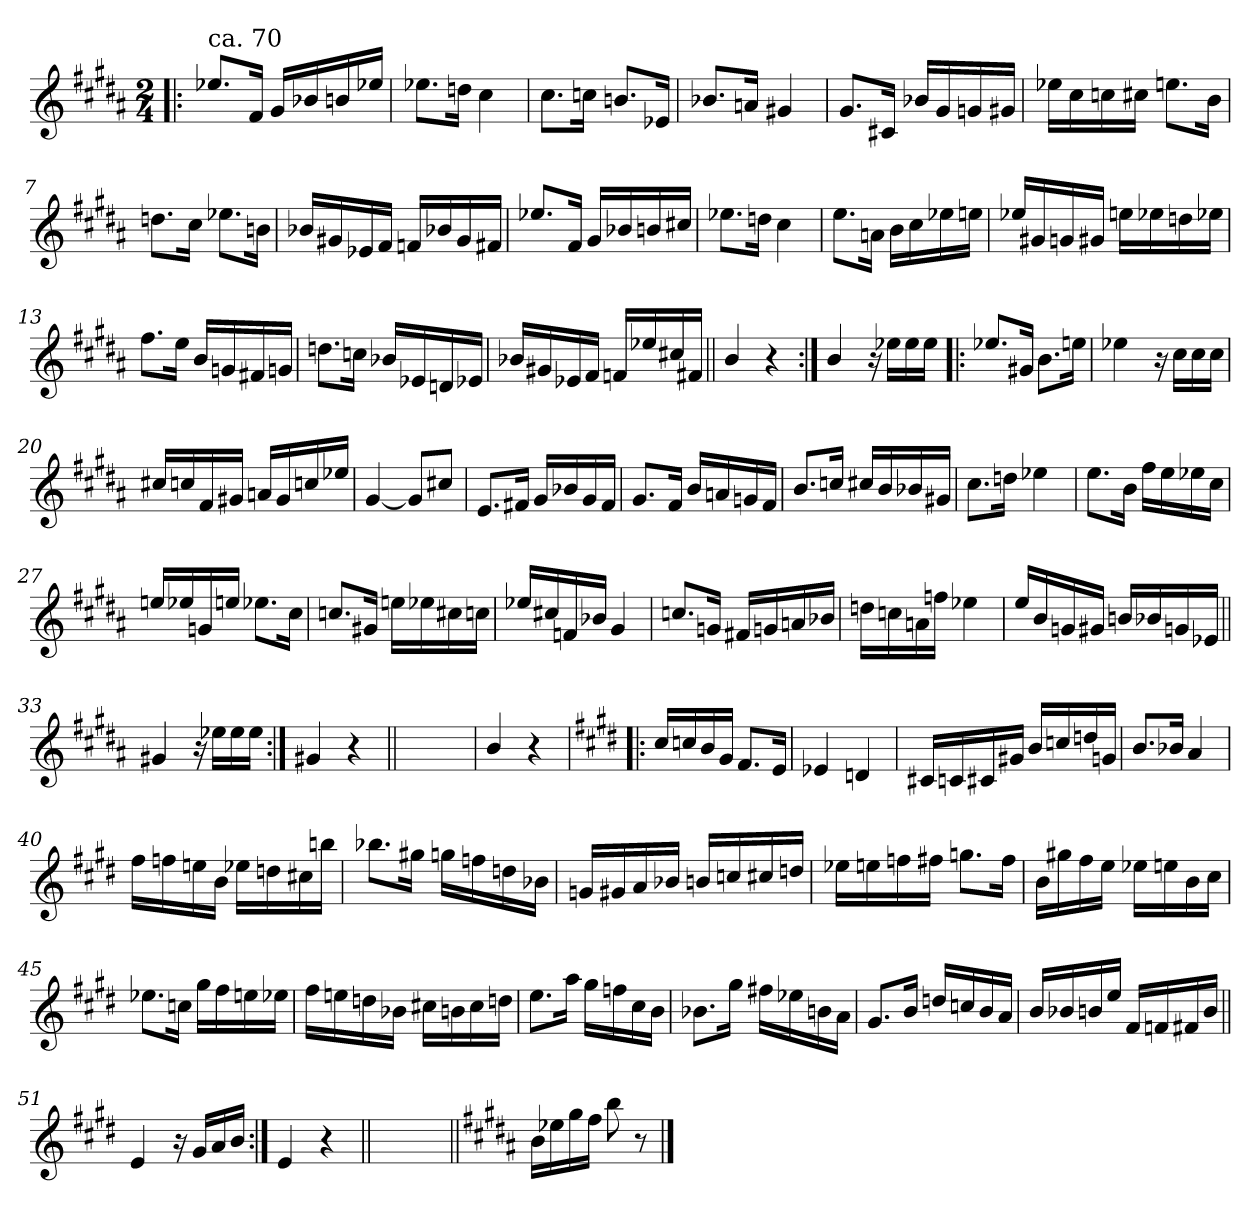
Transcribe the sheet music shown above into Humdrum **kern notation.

**kern
*part1
*staff1
*clefG2
*k[f#c#g#d#a#]
*B:
*M2/4
=1!|:
!LO:TX:a:t=ca. 70
8.ee-X/L
16f#/Jk
16g#/LL
16b-X/
16bn/
16ee-X/JJ
=2
8.ee-X\L
16ddn\Jk
4cc#\
=3
8.cc#\L
16ccn\Jk
8.bn/L
16e-X/Jk
=4
8.b-X/L
16an/Jk
4g#X/
=5
8.g#/L
16c#X/Jk
16b-X/LL
16g#/
16gn/
16g#X/JJ
!!LO:LB:g=z
=6
16ee-X\LL
16cc#\
16ccn\
16cc#X\JJ
8.een\L
16b\Jk
=7
8.ddn\L
16cc#\Jk
8.ee-X\L
16bn\Jk
=8
16b-X/LL
16g#X/
16e-X/
16f#/JJ
16fn/LL
16b-X/
16g#/
16f#X/JJ
=9
8.ee-X/L
16f#/Jk
16g#/LL
16b-X/
16bn/
16cc#X/JJ
=10
8.ee-X\L
16ddn\Jk
4cc#\
!!LO:LB:g=z
=11
8.ee\L
16an\Jk
16b\LL
16cc#\
16ee-X\
16een\JJ
=12
16ee-X/LL
16g#X/
16gn/
16g#X/JJ
16een\LL
16ee-X\
16ddn\
16ee-X\JJ
=13
8.ff#\L
16ee\Jk
16b/LL
16gn/
16f#X/
16gn/JJ
=14
8.ddn\L
16ccn\Jk
16b-X/LL
16e-X/
16dn/
16e-X/JJ
!!LO:LB:g=z
=15
*^
16b-X/LL	4ryy
16g#X/	.
16e-X/	.
16f#/JJ	.
16fn/LL	8rcyy
16ee-X/	.
16cc#X/	8rcyy
16f#X/JJ	.
*v	*v
=16||
4b/
4r
=17:|!
4b/
16r
16ee-X\LL
16ee-\
16ee-\JJ
=18!|:
8.ee-X/L
16g#X/Jk
8.b\L
16een\Jk
=19
4ee-X\
16r
16cc#\LL
16cc#\
16cc#\JJ
!!LO:LB:g=z
=20
16cc#X/LL
16ccn/
16f#/
16g#X/JJ
16an/LL
16g#/
16ccn/
16ee-X/JJ
=21
[4g#/
8g#/L]
8cc#X/J
=22
8.e/L
16f#X/Jk
16g#/LL
16b-X/
16g#/
16f#/JJ
=23
8.g#/L
16f#/Jk
16b/LL
16an/
16gn/
16f#/JJ
=24
8.b/L
16ccn/Jk
16cc#X/LL
16b/
16b-X/
16g#X/JJ
!!LO:LB:g=z
=25
8.cc#\L
16ddn\Jk
4ee-X\
=26
8.ee\L
16b\Jk
16ff#\LL
16ee\
16ee-X\
16cc#\JJ
=27
16een/LL
16ee-X/
16gn/
16een/JJ
8.ee-X\L
16cc#\Jk
=28
8.ccn/L
16g#X/Jk
16een\LL
16ee-X\
16cc#X\
16ccn\JJ
=29
16ee-X/LL
16cc#X/
16fn/
16b-X/JJ
4g#/
=30
8.ccn/L
16gn/Jk
16f#X/LL
16gn/
16an/
16b-X/JJ
!!LO:LB:g=z
=31
16ddn\LL
16ccn\
16an\
16ffn\JJ
4ee-X\
=32
16ee/LL
16b/
16gn/
16g#X/JJ
16bn/LL
16b-X/
16gn/
16e-X/JJ
=33||
4g#X/
16r
16ee-X\LL
16ee-\
16ee-\JJ
=34:|!
4g#X/
4r
=34X341||
2ryy
!!LO:LB:g=z
=35
4b/
4r
=36!|:
*k[f#c#g#d#]
*E:
16cc#/LL
16ccn/
16b/
16g#/JJ
8.f#/L
16e/Jk
=37
4e-X/
4dn/
=38
16c#X/LL
16cn/
16c#X/
16g#X/JJ
16b/LL
16ccn/
16ddn/
16gn/JJ
=39
8.b/L
16b-X/Jk
4a/
!!LO:LB:g=z
=40
16ff#\LL
16ffn\
16een\
16b\JJ
16ee-X\LL
16ddn\
16cc#X\
16bbn\JJ
=41
8.bb-X\L
16gg#X\Jk
16ggn\LL
16ffn\
16ddn\
16b-X\JJ
=42
16gn/LL
16g#X/
16a/
16b-X/JJ
16bn/LL
16ccn/
16cc#X/
16ddn/JJ
=43
16ee-X\LL
16een\
16ffn\
16ff#X\JJ
8.ggn\L
16ff#\Jk
=44
16b\LL
16gg#X\
16ff#\
16ee\JJ
16ee-X\LL
16een\
16b\
16cc#\JJ
!!LO:LB:g=z
=45
8.ee-X\L
16ccn\Jk
16gg#\LL
16ff#\
16een\
16ee-X\JJ
=46
16ff#\LL
16een\
16ddn\
16b-X\JJ
16cc#X\LL
16bn\
16cc#\
16ddn\JJ
=47
8.ee\L
16aa\Jk
16gg#\LL
16ffn\
16cc#\
16b\JJ
=48
8.b-X\L
16gg#\Jk
16ff#X\LL
16ee-X\
16bn\
16a\JJ
=49
8.g#/L
16b/Jk
16ddn/LL
16ccn/
16b/
16a/JJ
!!LO:LB:g=z
=50
16b/LL
16b-X/
16bn/
16ee/JJ
16f#/LL
16fn/
16f#X/
16b/JJ
=51||
4e/
16r
16g#/LL
16a/
16b/JJ
=52:|!
4e/
4r
=53||
2ryy
=54||
*k[f#c#g#d#a#]
*B:
16b\LL
16ee-X\
16gg#\
16ff#\JJ
8bb\
8r
==
*-
